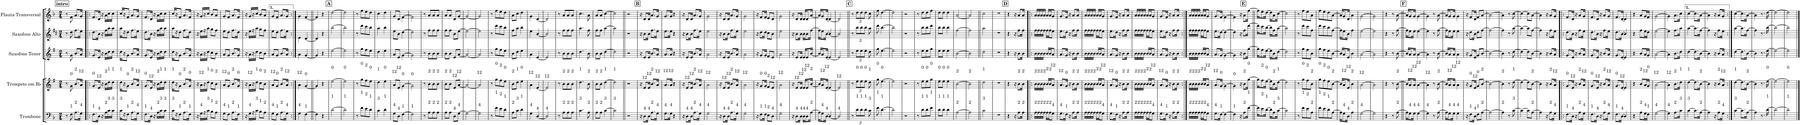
**kern	**kern	**kern	**kern	**kern
*part5	*part4	*part3	*part2	*part1
*staff5	*staff4	*staff3	*staff2	*staff1
*I"Trombone	*I"Trompete em Bb	*I"Saxofone Tenor	*I"Saxofone Alto	*I"Flauta Transversal
*I'Tbn.	*I'Tpt. em Bb	*I'Sax. Tn.	*	*I'Fl.
*clefF4	*clefG2	*clefG2	*clefG2	*clefG2
*	*Trd1c2	*Trd8c14	*Trd5c9	*
*k[b-]	*k[f#]	*k[f#]	*k[f#c#]	*k[b-]
*M2/4	*M2/4	*M2/4	*M2/4	*M2/4
!!LO:REH:place=s1:a:B:cj:t=intro
=1	=1	=1	=1	=1
8r	8r	8r	8r	8r
8F\	8g\	8g\	8dd\	8f\
8.A\L	8.b/L	8.b/L	8.ff#\L	8.a/L
16G\Jk	16a/Jk	16a/Jk	16ee\Jk	16g/Jk
=2!|:	=2!|:	=2!|:	=2!|:	=2!|:
8.F\L	8.g/L	8.g/L	8.dd\L	8.f/L
16D\Jk	16e/Jk	16e/Jk	16b\Jk	16d/Jk
16r	16r	16r	16r	16r
16A\LL	16b\LL	16b\LL	16ff#\LL	16a\LL
16c\	16dd\	16dd\	16aa\	16cc\
16c\JJ	16dd\JJ	16dd\JJ	16aa\JJ	16cc\JJ
=3	=3	=3	=3	=3
16c\LL	16dd\LL	16dd\LL	16aa\LL	16cc/LL
16r	16r	16r	16r	16r
8F\J	8g\J	8g\J	8dd\J	8f/J
8.A\L	8.b/L	8.b/L	8.ff#\L	8.a/L
16G\Jk	16a/Jk	16a/Jk	16ee\Jk	16g/Jk
=4	=4	=4	=4	=4
8.F\L	8.g/L	8.g/L	8.dd\L	8.f/L
16D\Jk	16e/Jk	16e/Jk	16b\Jk	16d/Jk
16r	16r	16r	16r	16r
16A\LL	16b\LL	16b\LL	16ff#\LL	16a\LL
16c\	16dd\	16dd\	16aa\	16cc\
16c\JJ	16dd\JJ	16dd\JJ	16aa\JJ	16cc\JJ
=5	=5	=5	=5	=5
16c\LL	16dd\LL	16dd\LL	16aa\LL	16cc/LL
16r	16r	16r	16r	16r
8F\J	8g\J	8g\J	8dd\J	8f/J
8.A\L	8.b/L	8.b/L	8.ff#\L	8.a/L
16F\Jk	16g/Jk	16g/Jk	16dd\Jk	16f/Jk
=6	=6	=6	=6	=6
16r	16r	16r	16r	16r
16G\LL	16a\LL	16a\LL	16ee\LL	16g/LL
16r	16r	16r	16r	16r
16c\JJ	16dd\JJ	16dd\JJ	16aa\JJ	16cc/JJ
8B-\L	8cc\L	8cc\L	8gg\L	8b-/L
8A\J	8b\J	8b\J	8ff#\J	8a/J
=7	=7	=7	=7	=7
8G\L	8a/L	8a/L	8ee\L	8g/L
8F\J	8g/J	8g/J	8dd\J	8f/J
8.A\L	8.b/L	8.b/L	8.ff#\L	8.a/L
16F\Jk	16g/Jk	16g/Jk	16dd\Jk	16f/Jk
=8	=8	=8	=8	=8
16r	16r	16r	16r	16r
16G\LL	16a\LL	16a\LL	16ee\LL	16g/LL
16r	16r	16r	16r	16r
16c\JJ	16dd\JJ	16dd\JJ	16aa\JJ	16cc/JJ
8B-\L	8cc\L	8cc\L	8gg\L	8b-/L
8A\J	8b\J	8b\J	8ff#\J	8a/J
=9	=9	=9	=9	=9
8G\L	8a/L	8a/L	8ee\L	8g/L
8F\J	8g/J	8g/J	8dd\J	8f/J
8.A\L	8.b/L	8.b/L	8.ff#\L	8.a/L
16G\Jk	16a/Jk	16a/Jk	16ee\Jk	16g/Jk
=10:|!	=10:|!	=10:|!	=10:|!	=10:|!
4G\	4a\	4a\	4e\	4g\
[4F\	[4g/	[4g/	[4d/	[4f/
=11||	=11||	=11||	=11||	=11||
4F\]	4g/]	4g/]	4d/]	4f/]
4r	4r	4r	4r	4r
!!LO:REH:place=s1:a:B:cj:t=A
=12	=12	=12	=12	=12
[2d\	[2ee\	[2ee\	[2bb\	[2dd\
=13	=13	=13	=13	=13
2d\]	2ee\]	2ee\]	2bb\]	2dd\]
=14	=14	=14	=14	=14
8r	8r	8r	8r	8r
8f\L	8gg\L	8gg\L	8ddd\L	8ff\L
8e\	8ff#\	8ff#\	8ccc#\	8ee\
8d\J	8ee\J	8ee\J	8bb\J	8dd\J
=15	=15	=15	=15	=15
4c\	4dd\	4dd\	4aa\	4cc\
4d\	4ee\	4ee\	4bb\	4dd\
=16	=16	=16	=16	=16
8G\L	8a/L	8a/L	8ee\L	8g/L
8D\J	8e/J	8e/J	8b\J	8d/J
[4F\	[4g\	[4g\	[4dd\	[4f\
=17	=17	=17	=17	=17
2F\]	2g\]	2g\]	2dd\]	2f\]
=18	=18	=18	=18	=18
8r	8r	8r	8r	8r
8A\L	8b\L	8b\L	8ff#\L	8a/L
8A\	8b\	8b\	8ff#\	8a/
8A\J	8b\J	8b\J	8ff#\J	8a/J
=19	=19	=19	=19	=19
8A\L	8b\L	8b\L	8ff#\L	8a/L
8A\J	8b\J	8b\J	8ff#\J	8a/J
8D\L	8e/L	8e/L	8b\L	8d/L
[8G\J	[8a/J	[8a/J	[8ee\J	[8g/J
=20	=20	=20	=20	=20
2G\_	2a/_	2a/_	2ee\_	2g/_
=21	=21	=21	=21	=21
2G\]	2a/]	2a/]	2ee\]	2g/]
=22	=22	=22	=22	=22
8r	8r	8r	8r	8r
8f\L	8gg\L	8gg\L	8ddd\L	8ff\L
8e\	8ff#\	8ff#\	8ccc#\	8ee\
8d\J	8ee\J	8ee\J	8bb\J	8dd\J
=23	=23	=23	=23	=23
8A\L	8b\L	8b\L	8ff#\L	8a\L
8c\J	8dd\J	8dd\J	8aa\J	8cc\J
4d\	4ee\	4ee\	4bb\	4dd\
=24	=24	=24	=24	=24
4G\	4a\	4a\	4ee\	4g\
[4D/	[4e/	[4e/	[4b/	[4d/
=25	=25	=25	=25	=25
2D/]	2e/]	2e/]	2b/]	2d/]
=26	=26	=26	=26	=26
8r	8r	8r	8r	8r
8A\L	8b\L	8b\L	8ff#\L	8a/L
8A\	8b\	8b\	8ff#\	8a/
8A\J	8b\J	8b\J	8ff#\J	8a/J
=27	=27	=27	=27	=27
4.c\	4.dd\	4.dd\	4.aa\	4.cc\
8A\	8b\	8b\	8ff#\	8a\
=28	=28	=28	=28	=28
8A\L	8b\L	8b\L	8ff#\L	8a/L
8A\J	8b\J	8b\J	8ff#\J	8a/J
[4c\	[4dd\	[4dd\	[4aa\	[4cc\
=29	=29	=29	=29	=29
2c\]	2dd\]	2dd\]	2aa\]	2cc\]
=30||	=30||	=30||	=30||	=30||
2r	2r	2r	2r	2r
!!LO:REH:place=s1:a:B:cj:t=B
=31	=31	=31	=31	=31
16r	16r	16r	16r	16r
8D\L	8e/L	8e/L	8b\L	8d/L
16D\Jk	16e/Jk	16e/Jk	16b\Jk	16d/Jk
8.A\L	8.b/L	8.b/L	8.ff#\L	8.a/L
16G\Jk	16a/Jk	16a/Jk	16ee\Jk	16g/Jk
=32	=32	=32	=32	=32
8.G\L	8.a/L	8.a/L	8.ee\L	8.g/L
16G\Jk	16a/Jk	16a/Jk	16ee\Jk	16g/Jk
4r	4r	4r	4r	4r
=33	=33	=33	=33	=33
16r	16r	16r	16r	16r
8D\L	8e/L	8e/L	8b\L	8d/L
16D\Jk	16e/Jk	16e/Jk	16b\Jk	16d/Jk
8.A\L	8.b/L	8.b/L	8.ff#\L	8.a/L
16G\Jk	16a/Jk	16a/Jk	16ee\Jk	16g/Jk
=34	=34	=34	=34	=34
2G\	2a\	2a\	2ee\	2g\
=35	=35	=35	=35	=35
16r	16r	16r	16r	16r
8D\L	8e/L	8e/L	8b\L	8d/L
16D\Jk	16e/Jk	16e/Jk	16b\Jk	16d/Jk
8.A\L	8.b/L	8.b/L	8.ff#\L	8.a/L
16G\Jk	16a/Jk	16a/Jk	16ee\Jk	16g/Jk
=36	=36	=36	=36	=36
2G\	2a\	2a\	2ee\	2g\
=37	=37	=37	=37	=37
16r	16r	16r	16r	16r
8F\L	8g/L	8g/L	8dd\L	8f/L
16F\Jk	16g/Jk	16g/Jk	16dd\Jk	16f/Jk
8E\L	8f#/L	8f#/L	8cc#\L	8e/L
8D\J	8e/J	8e/J	8b\J	8d/J
=38	=38	=38	=38	=38
2G\	2a\	2a\	2ee\	2g\
=39	=39	=39	=39	=39
16r	16r	16r	16r	16r
8D\L	8e/L	8e/L	8b\L	8d/L
16D\Jk	16e/Jk	16e/Jk	16b\Jk	16d/Jk
16D\KL	16e/KL	16e/KL	16b\KL	16d/KL
8D\	8e/	8e/	8b\	8d/
[16A\Jk	[16b/Jk	[16b/Jk	[16ff#\Jk	[16a/Jk
=40	=40	=40	=40	=40
16A\KL]	16b/KL]	16b/KL]	16ff#\KL]	16a/KL]
8G\	8a/	8a/	8ee\	8g/
[16D\Jk	[16e/Jk	[16e/Jk	[16b\Jk	[16d/Jk
4D/_	4e/_	4e/_	4b/_	4d/_
=41	=41	=41	=41	=41
2D/]	2e/]	2e/]	2b/]	2d/]
!!LO:REH:place=s1:a:B:cj:t=C
=42||	=42||	=42||	=42||	=42||
8r	8r	8r	8r	8r
*Xbrackettup	*Xbrackettup	*Xbrackettup	*Xbrackettup	*Xbrackettup
12d\L	12ee\L	12ee\L	12bb\L	12dd\L
12d\	12ee\	12ee\	12bb\	12dd\
12d\J	12ee\J	12ee\J	12bb\J	12dd\J
8c\	8dd\	8dd\	8aa\	8cc\
=43	=43	=43	=43	=43
8f\	8gg\	8gg\	8ddd\	8ff\
[4.d\	[4.ee\	[4.ee\	[4.bb\	[4.dd\
=44	=44	=44	=44	=44
2d\]	2ee\]	2ee\]	2bb\]	2dd\]
=45	=45	=45	=45	=45
2r	2r	2r	2r	2r
=46	=46	=46	=46	=46
8r	8r	8r	8r	8r
8d\L	8ee\L	8ee\L	8bb\L	8dd\L
8d\	8ee\	8ee\	8bb\	8dd\
8f\J	8gg\J	8gg\J	8ddd\J	8ff\J
=47	=47	=47	=47	=47
8d\L	8ee\L	8ee\L	8bb\L	8dd\L
8d\J	8ee\J	8ee\J	8bb\J	8dd\J
4d\	4ee\	4ee\	4bb\	4dd\
=48	=48	=48	=48	=48
[2A\	[2b\	[2b\	[2ff#\	[2a/
=49	=49	=49	=49	=49
2A\]	2b\]	2b\]	2ff#\]	2a/]
=50||	=50||	=50||	=50||	=50||
2c\	2dd\	2dd\	2aa\	2cc\
=51	=51	=51	=51	=51
2r	2r	2r	2r	2r
!!LO:REH:place=s1:a:B:cj:t=D
=52	=52	=52	=52	=52
4r	4r	4r	4r	4r
16r	16r	16r	16r	16r
8A\L	8b\L	8b\L	8ff#\L	8a/L
16A\Jk	16b\Jk	16b\Jk	16ff#\Jk	16a/Jk
=53!|:	=53!|:	=53!|:	=53!|:	=53!|:
16A\LL	16b\LL	16b\LL	16ff#\LL	16a/LL
16A\	16b\	16b\	16ff#\	16a/
16A\	16b\	16b\	16ff#\	16a/
16A\JJ	16b\JJ	16b\JJ	16ff#\JJ	16a/JJ
16A\LL	16b/LL	16b/LL	16ff#\LL	16a/LL
16A\J	16b/J	16b/J	16ff#\J	16a/J
8G\J	8a/J	8a/J	8ee\J	8g/J
=54	=54	=54	=54	=54
8.G\L	8.a/L	8.a/L	8.ee\L	8.g/L
16F\Jk	16g/Jk	16g/Jk	16dd\Jk	16f/Jk
16r	16r	16r	16r	16r
8A\L	8b\L	8b\L	8ff#\L	8a/L
16A\Jk	16b\Jk	16b\Jk	16ff#\Jk	16a/Jk
=55	=55	=55	=55	=55
16A\LL	16b\LL	16b\LL	16ff#\LL	16a/LL
16A\	16b\	16b\	16ff#\	16a/
16A\	16b\	16b\	16ff#\	16a/
16A\JJ	16b\JJ	16b\JJ	16ff#\JJ	16a/JJ
16A\LL	16b/LL	16b/LL	16ff#\LL	16a/LL
16A\J	16b/J	16b/J	16ff#\J	16a/J
8G\J	8a/J	8a/J	8ee\J	8g/J
=56	=56	=56	=56	=56
8.G\L	8.a/L	8.a/L	8.ee\L	8.g/L
16F\Jk	16g/Jk	16g/Jk	16dd\Jk	16f/Jk
16r	16r	16r	16r	16r
8A\L	8b\L	8b\L	8ff#\L	8a/L
16A\Jk	16b\Jk	16b\Jk	16ff#\Jk	16a/Jk
=57	=57	=57	=57	=57
16A\LL	16b\LL	16b\LL	16ff#\LL	16a/LL
16A\	16b\	16b\	16ff#\	16a/
16A\	16b\	16b\	16ff#\	16a/
16A\JJ	16b\JJ	16b\JJ	16ff#\JJ	16a/JJ
16A\LL	16b/LL	16b/LL	16ff#\LL	16a/LL
16A\J	16b/J	16b/J	16ff#\J	16a/J
8G\J	8a/J	8a/J	8ee\J	8g/J
=58	=58	=58	=58	=58
8.G\L	8.a/L	8.a/L	8.ee\L	8.g/L
16F\Jk	16g/Jk	16g/Jk	16dd\Jk	16f/Jk
16r	16r	16r	16r	16r
8A\L	8b\L	8b\L	8ff#\L	8a/L
16A\Jk	16b\Jk	16b\Jk	16ff#\Jk	16a/Jk
=59:|!	=59:|!	=59:|!	=59:|!	=59:|!
16A\LL	16b\LL	16b\LL	16ff#\LL	16a/LL
16A\	16b\	16b\	16ff#\	16a/
16A\	16b\	16b\	16ff#\	16a/
16A\JJ	16b\JJ	16b\JJ	16ff#\JJ	16a/JJ
16A\LL	16b/LL	16b/LL	16ff#\LL	16a/LL
16A\J	16b/J	16b/J	16ff#\J	16a/J
8G\J	8a/J	8a/J	8ee\J	8g/J
=60	=60	=60	=60	=60
8.G\L	8.a/L	8.a/L	8.ee\L	8.g/L
[16F\Jk	[16g/Jk	[16g/Jk	[16dd\Jk	[16f/Jk
4F\_	4g\_	4g\_	4dd\_	4f\_
!!LO:REH:place=s1:a:B:cj:t=E:qo=1.25
=61	=61	=61	=61	=61
4F\]	4g\]	4g\]	4dd\]	4f\]
16r	16r	16r	16r	16r
8A\L	8b\L	8b\L	8ff#\L	8a\L
[16f\Jk	[16gg\Jk	[16gg\Jk	[16ddd\Jk	[16ff\Jk
=62||	=62||	=62||	=62||	=62||
16f\KL]	16gg\KL]	16gg\KL]	16ddd\KL]	16ff\KL]
8e\	8ff#\	8ff#\	8ccc#\	8ee\
[16d\Jk	[16ee\Jk	[16ee\Jk	[16bb\Jk	[16dd\Jk
16d\KL]	16ee\KL]	16ee\KL]	16bb\KL]	16dd\KL]
8A\	8b\	8b\	8ff#\	8a\
[16c\Jk	[16dd\Jk	[16dd\Jk	[16aa\Jk	[16cc\Jk
=63	=63	=63	=63	=63
2c\]	2dd\]	2dd\]	2aa\]	2cc\]
=64	=64	=64	=64	=64
8r	8r	8r	8r	8r
8f\L	8gg\L	8gg\L	8ddd\L	8ff\L
8e\	8ff#\	8ff#\	8ccc#\	8ee\
8A\J	8b\J	8b\J	8ff#\J	8a\J
=65	=65	=65	=65	=65
8f\L	8gg\L	8gg\L	8ddd\L	8ff\L
8e\	8ff#\	8ff#\	8ccc#\	8ee\
8d\	8ee\	8ee\	8bb\	8dd\
[8A\J	[8b\J	[8b\J	[8ff#\J	[8a\J
=66	=66	=66	=66	=66
16A\KL]	16b/KL]	16b/KL]	16ff#\KL]	16a/KL]
8G\	8a/	8a/	8ee\	8g/
16D\Jk	16e/Jk	16e/Jk	16b\Jk	16d/Jk
4A\	4b\	4b\	4ff#\	4a\
=67	=67	=67	=67	=67
[2G\	[2a\	[2a\	[2ee\	[2g\
=68	=68	=68	=68	=68
2G\]	2a\]	2a\]	2ee\]	2g\]
=69	=69	=69	=69	=69
4r	4r	4r	4r	4r
8r	8r	8r	8r	8r
[8A\	[8b\	[8b\	[8ff#\	[8a\
!!LO:REH:place=s1:a:B:cj:t=F
=70||	=70||	=70||	=70||	=70||
16A\KL]	16b/KL]	16b/KL]	16ff#\KL]	16a/KL]
8G\	8a/	8a/	8ee\	8g/
16G\Jk	16a/Jk	16a/Jk	16ee\Jk	16g/Jk
[4G\	[4a\	[4a\	[4ee\	[4g\
=71	=71	=71	=71	=71
4G\]	4a\]	4a\]	4ee\]	4g\]
8r	8r	8r	8r	8r
[8A\	[8b\	[8b\	[8ff#\	[8a\
=72	=72	=72	=72	=72
16A\KL]	16b/KL]	16b/KL]	16ff#\KL]	16a/KL]
8G\	8a/	8a/	8ee\	8g/
16G\Jk	16a/Jk	16a/Jk	16ee\Jk	16g/Jk
4G\	4a\	4a\	4ee\	4g\
=73	=73	=73	=73	=73
16r	16r	16r	16r	16r
8F\L	8g/L	8g/L	8dd\L	8f/L
16D\Jk	16e/Jk	16e/Jk	16b\Jk	16d/Jk
8F\L	8g/L	8g/L	8dd\L	8f/L
[8A\J	[8b/J	[8b/J	[8ff#\J	[8a/J
=74	=74	=74	=74	=74
2A\_	2b\_	2b\_	2ff#\_	2a\_
=75	=75	=75	=75	=75
4A\]	4b\]	4b\]	4ff#\]	4a\]
8r	8r	8r	8r	8r
[8c\	[8dd\	[8dd\	[8aa\	[8cc\
=76	=76	=76	=76	=76
4c\_	4dd\_	4dd\_	4aa\_	4cc\_
8c\L]	8dd\L]	8dd\L]	8aa\L]	8cc\L]
[8A\J	[8b\J	[8b\J	[8ff#\J	[8a\J
=77	=77	=77	=77	=77
4A\]	4b\]	4b\]	4ff#\]	4a\]
16r	16r	16r	16r	16r
8A\L	8b/L	8b/L	8ff#\L	8a/L
16G\Jk	16a/Jk	16a/Jk	16ee\Jk	16g/Jk
=78!|:	=78!|:	=78!|:	=78!|:	=78!|:
8.F\L	8.g/L	8.g/L	8.dd\L	8.f/L
16D\Jk	16e/Jk	16e/Jk	16b\Jk	16d/Jk
16r	16r	16r	16r	16r
8A\L	8b/L	8b/L	8ff#\L	8a/L
16G\Jk	16a/Jk	16a/Jk	16ee\Jk	16g/Jk
=79	=79	=79	=79	=79
8.F\L	8.g/L	8.g/L	8.dd\L	8.f/L
16D\Jk	16e/Jk	16e/Jk	16b\Jk	16d/Jk
16r	16r	16r	16r	16r
8A\L	8b/L	8b/L	8ff#\L	8a/L
16G\Jk	16a/Jk	16a/Jk	16ee\Jk	16g/Jk
=80	=80	=80	=80	=80
8.F\L	8.g/L	8.g/L	8.dd\L	8.f/L
[16D\Jk	[16e/Jk	[16e/Jk	[16b\Jk	[16d/Jk
4D/]	4e/]	4e/]	4b/]	4d/]
=81	=81	=81	=81	=81
4r	4r	4r	4r	4r
8A\L	8b/L	8b/L	8ff#\L	8a/L
16G\L	16a/L	16a/L	16ee\L	16g/L
16F\JJ	16g/JJ	16g/JJ	16dd\JJ	16f/JJ
=82	=82	=82	=82	=82
[2G\	[2a\	[2a\	[2ee\	[2g\
=83	=83	=83	=83	=83
4G\]	4a\]	4a\]	4ee\]	4g\]
8.A\L	8.b\L	8.b\L	8.ff#\L	8.a\L
16c\Jk	16dd\Jk	16dd\Jk	16aa\Jk	16cc\Jk
=84	=84	=84	=84	=84
[4c\	[4dd\	[4dd\	[4aa\	[4cc\
8.c\L]	8.dd\L]	8.dd\L]	8.aa\L]	8.cc\L]
[16A\Jk	[16b\Jk	[16b\Jk	[16ff#\Jk	[16a\Jk
=85	=85	=85	=85	=85
4A\]	4b\]	4b\]	4ff#\]	4a\]
16r	16r	16r	16r	16r
8A\L	8b/L	8b/L	8ff#\L	8a/L
16G\Jk	16a/Jk	16a/Jk	16ee\Jk	16g/Jk
=86:|!	=86:|!	=86:|!	=86:|!	=86:|!
[4c\	[4dd\	[4dd\	[4aa\	[4cc\
8.c\L]	8.dd\L]	8.dd\L]	8.aa\L]	8.cc\L]
[16A\Jk	[16b\Jk	[16b\Jk	[16ff#\Jk	[16a\Jk
=87	=87	=87	=87	=87
4A\]	4b\]	4b\]	4ff#\]	4a\]
8.r	8.r	8.r	8.r	8.r
[16d\	[16ee\	[16ee\	[16bb\	[16dd\
=88	=88	=88	=88	=88
2d\_	2ee\_	2ee\_	2bb\_	2dd\_
=89	=89	=89	=89	=89
2d\]	2ee\]	2ee\]	2bb\]	2dd\]
==	==	==	==	==
*-	*-	*-	*-	*-
